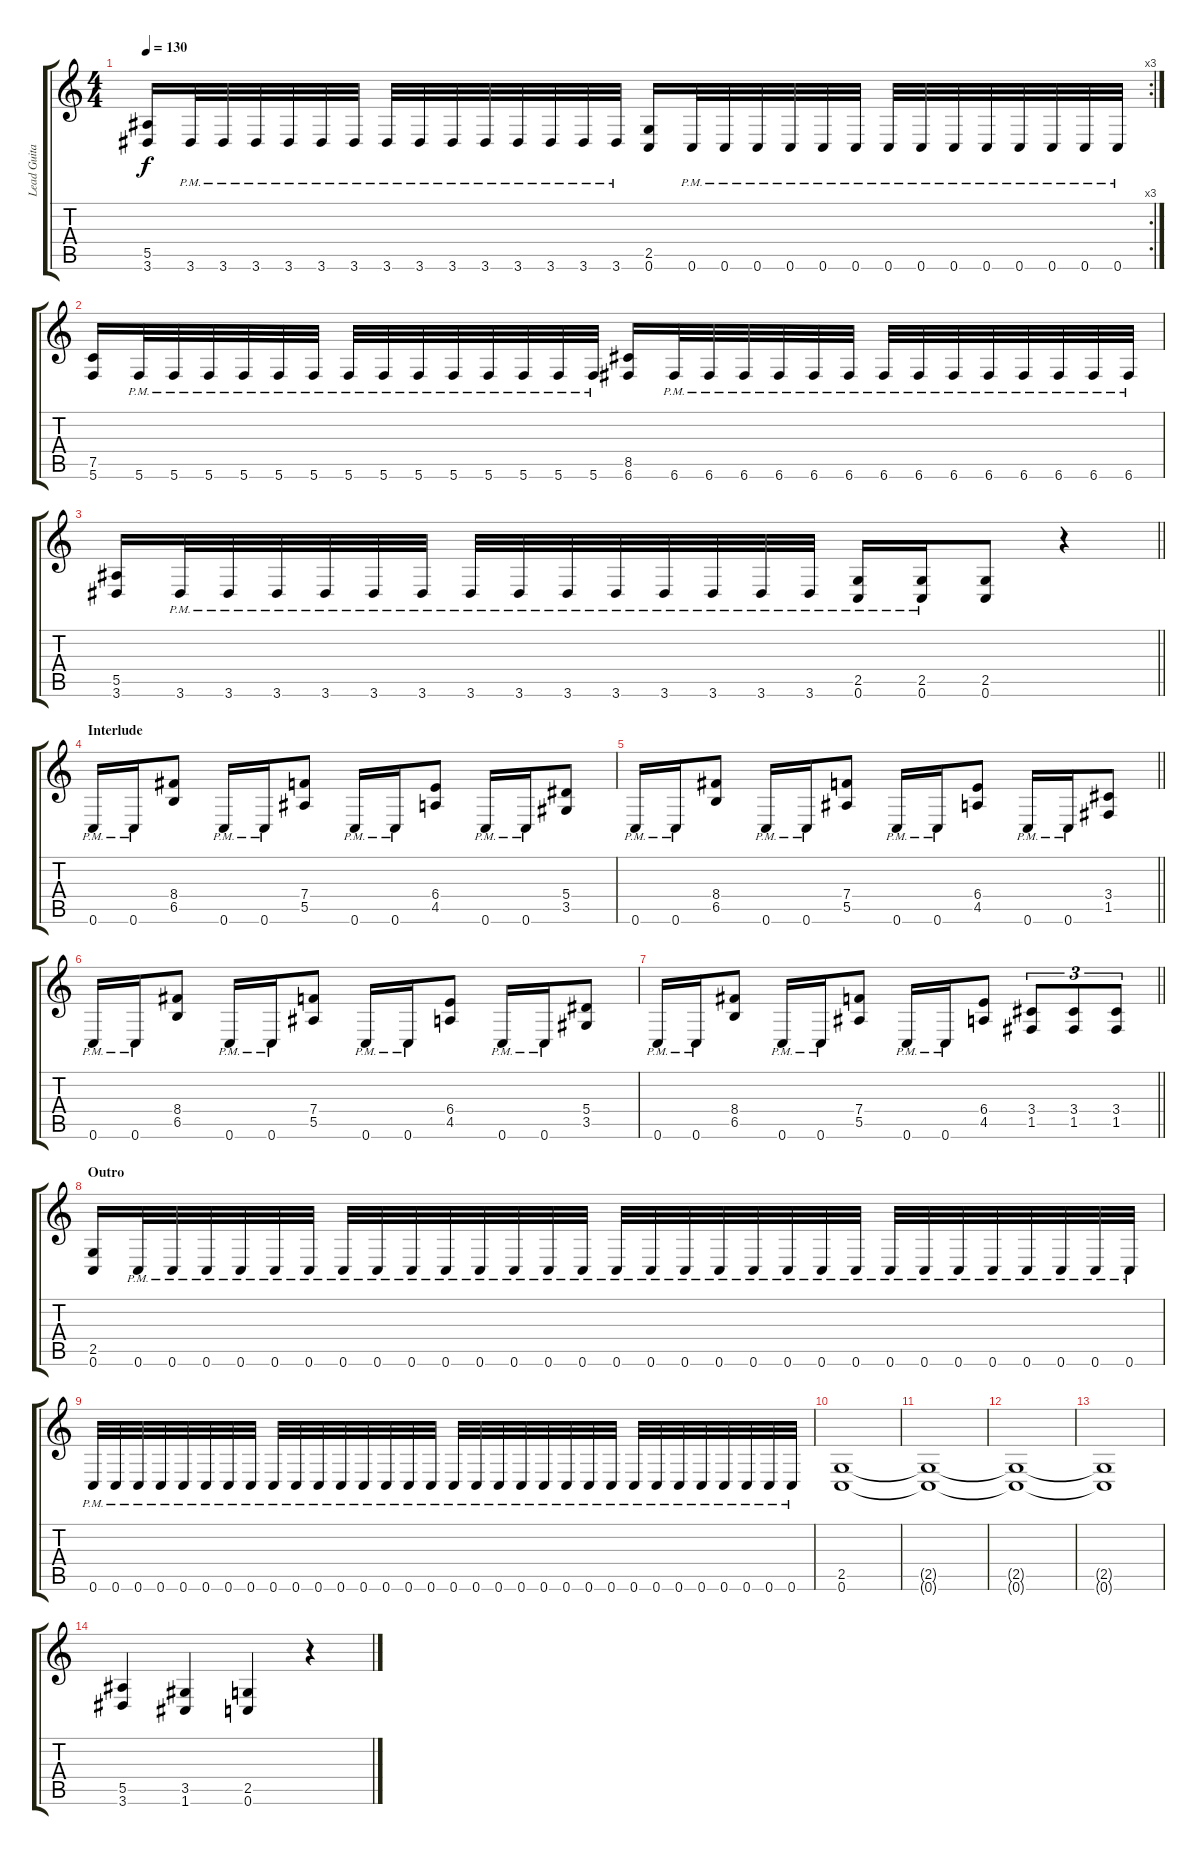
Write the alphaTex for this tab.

\track ("Lead Guitar" "Lead Guita") {instrument distortionguitar}
\staff {score tabs}
\tuning (C4 G3 Eb3 Bb2 F2 C2) {hide}
\rc 3
\ts (4 4)
\tempo 130
\clef g2
\ks c
(5.5 3.6).16{dy f} 3.6{pm}.32 3.6{pm}.32 3.6{pm}.32 3.6{pm}.32 3.6{pm}.32 3.6{pm}.32 3.6{pm}.32 3.6{pm}.32 3.6{pm}.32 3.6{pm}.32 3.6{pm}.32 3.6{pm}.32 3.6{pm}.32 3.6{pm}.32 (2.5 0.6).16 0.6{pm}.32 0.6{pm}.32 0.6{pm}.32 0.6{pm}.32 0.6{pm}.32 0.6{pm}.32 0.6{pm}.32 0.6{pm}.32 0.6{pm}.32 0.6{pm}.32 0.6{pm}.32 0.6{pm}.32 0.6{pm}.32 0.6{pm}.32 |
(7.5 5.6).16 5.6{pm}.32 5.6{pm}.32 5.6{pm}.32 5.6{pm}.32 5.6{pm}.32 5.6{pm}.32 5.6{pm}.32 5.6{pm}.32 5.6{pm}.32 5.6{pm}.32 5.6{pm}.32 5.6{pm}.32 5.6{pm}.32 5.6{pm}.32 (8.5 6.6).16 6.6{pm}.32 6.6{pm}.32 6.6{pm}.32 6.6{pm}.32 6.6{pm}.32 6.6{pm}.32 6.6{pm}.32 6.6{pm}.32 6.6{pm}.32 6.6{pm}.32 6.6{pm}.32 6.6{pm}.32 6.6{pm}.32 6.6{pm}.32 |
\barLineRight lightlight
(5.5 3.6).16 3.6{pm}.32 3.6{pm}.32 3.6{pm}.32 3.6{pm}.32 3.6{pm}.32 3.6{pm}.32 3.6{pm}.32 3.6{pm}.32 3.6{pm}.32 3.6{pm}.32 3.6{pm}.32 3.6{pm}.32 3.6{pm}.32 3.6{pm}.32 (2.5{pm} 0.6{pm}).16 (2.5{pm} 0.6{pm}).16 (2.5 0.6).8 r.4 |
\section ("" "Interlude")
0.6{pm}.16 0.6{pm}.16 (8.4 6.5).8 0.6{pm}.16 0.6{pm}.16 (7.4 5.5).8 0.6{pm}.16 0.6{pm}.16 (6.4 4.5).8 0.6{pm}.16 0.6{pm}.16 (5.4 3.5).8 |
\barLineRight lightlight
0.6{pm}.16 0.6{pm}.16 (8.4 6.5).8 0.6{pm}.16 0.6{pm}.16 (7.4 5.5).8 0.6{pm}.16 0.6{pm}.16 (6.4 4.5).8 0.6{pm}.16 0.6{pm}.16 (3.4 1.5).8 |
0.6{pm}.16 0.6{pm}.16 (8.4 6.5).8 0.6{pm}.16 0.6{pm}.16 (7.4 5.5).8 0.6{pm}.16 0.6{pm}.16 (6.4 4.5).8 0.6{pm}.16 0.6{pm}.16 (5.4 3.5).8 |
\barLineRight lightlight
0.6{pm}.16 0.6{pm}.16 (8.4 6.5).8 0.6{pm}.16 0.6{pm}.16 (7.4 5.5).8 0.6{pm}.16 0.6{pm}.16 (6.4 4.5).8 (3.4 1.5).8{tu (3 2)} (3.4 1.5).8{tu (3 2)} (3.4 1.5).8{tu (3 2)} |
\section ("" "Outro")
(2.5 0.6).16 0.6{pm}.32 0.6{pm}.32 0.6{pm}.32 0.6{pm}.32 0.6{pm}.32 0.6{pm}.32 0.6{pm}.32 0.6{pm}.32 0.6{pm}.32 0.6{pm}.32 0.6{pm}.32 0.6{pm}.32 0.6{pm}.32 0.6{pm}.32 0.6{pm}.32 0.6{pm}.32 0.6{pm}.32 0.6{pm}.32 0.6{pm}.32 0.6{pm}.32 0.6{pm}.32 0.6{pm}.32 0.6{pm}.32 0.6{pm}.32 0.6{pm}.32 0.6{pm}.32 0.6{pm}.32 0.6{pm}.32 0.6{pm}.32 0.6{pm}.32 |
0.6{pm}.32 0.6{pm}.32 0.6{pm}.32 0.6{pm}.32 0.6{pm}.32 0.6{pm}.32 0.6{pm}.32 0.6{pm}.32 0.6{pm}.32 0.6{pm}.32 0.6{pm}.32 0.6{pm}.32 0.6{pm}.32 0.6{pm}.32 0.6{pm}.32 0.6{pm}.32 0.6{pm}.32 0.6{pm}.32 0.6{pm}.32 0.6{pm}.32 0.6{pm}.32 0.6{pm}.32 0.6{pm}.32 0.6{pm}.32 0.6{pm}.32 0.6{pm}.32 0.6{pm}.32 0.6{pm}.32 0.6{pm}.32 0.6{pm}.32 0.6{pm}.32 0.6{pm}.32 |
(2.5 0.6).1 |
(2.5{t} 0.6{t}).1 |
(2.5{t} 0.6{t}).1 |
(2.5{t} 0.6{t}).1 |
(5.5 3.6).4 (3.5 1.6).4 (2.5 0.6).4 r.4
